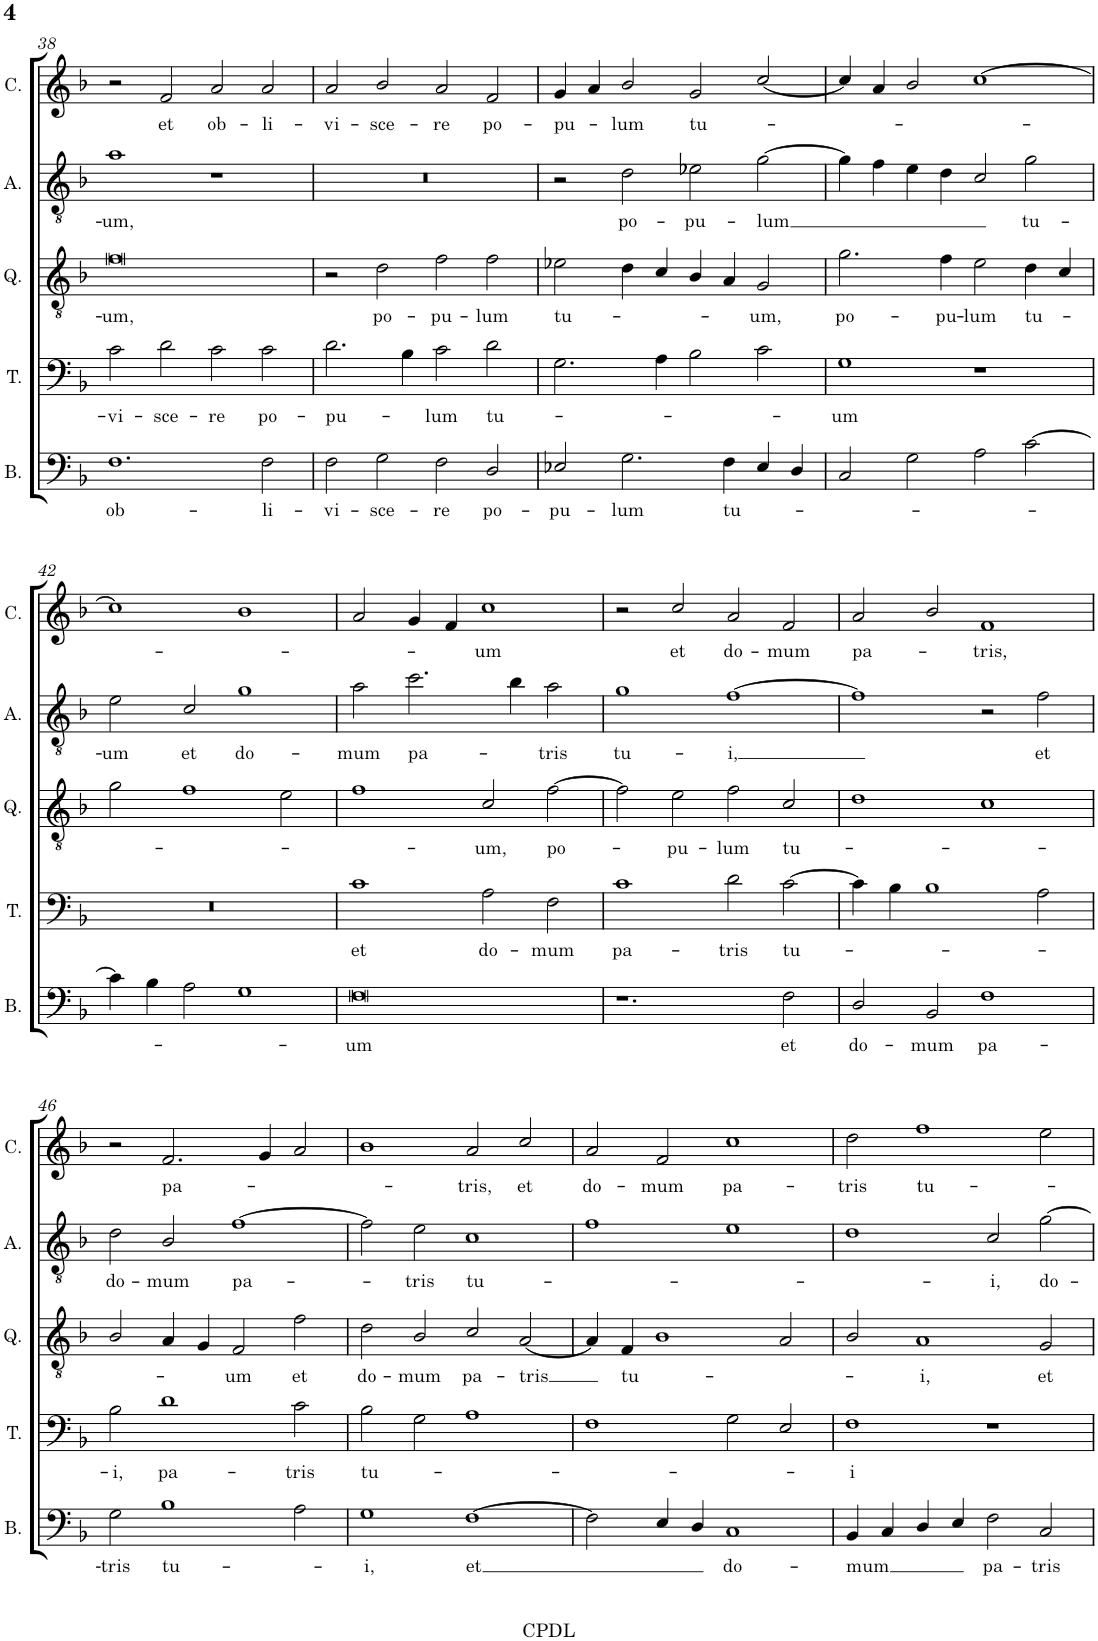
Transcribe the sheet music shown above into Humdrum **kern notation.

**kern	**text	**kern	**text	**kern	**text	**kern	**text	**kern	**text
*part5	*part5	*part4	*part4	*part3	*part3	*part2	*part2	*part1	*part1
*staff5	*staff5	*staff4	*staff4	*staff3	*staff3	*staff2	*staff2	*staff1	*staff1
*I"Bassus (F3)	*	*I"Tenor (C4)	*	*I"Quintus (C3)	*	*I"Altus (C2)	*	*I"Cantus (G2)	*
*I'B.	*	*I'T.	*	*I'Q.	*	*I'A.	*	*I'C.	*
!!LO:PB:g=z
*clefF4	*	*clefF4	*	*clefGv2	*	*clefGv2	*	*clefG2	*
*	*	*Trd7c12	*	*Trd7c12	*	*Trd7c12	*	*	*
*k[b-]	*	*k[b-]	*	*k[b-]	*	*k[b-]	*	*k[b-]	*
*F:	*	*F:	*	*F:	*	*F:	*	*F:	*
*M2/1	*	*M2/1	*	*M2/1	*	*M2/1	*	*M2/1	*
=38	=38	=38	=38	=38	=38	=38	=38	=38	=38
!	!LO:LY:b	!	!LO:LY:b	!	!LO:LY:b	!	!LO:LY:b	!	!
1.F	ob-	2c\	-vi-	0f	-um,	1a	-um,	2r	.
!	!	!	!LO:LY:b	!	!	!	!	!	!LO:LY:b
.	.	2d\	-sce-	.	.	.	.	2f/	et
!	!	!	!LO:LY:b	!	!	!	!	!	!LO:LY:b
.	.	2c\	-re	.	.	1r	.	2a/	ob-
!	!LO:LY:b	!	!LO:LY:b	!	!	!	!	!	!LO:LY:b
2F\	-li-	2c\	po-	.	.	.	.	2a/	-li-
=39	=39	=39	=39	=39	=39	=39	=39	=39	=39
!	!LO:LY:b	!	!LO:LY:b	!	!	!	!	!	!LO:LY:b
2F\	-vi-	2.d\	-pu-	2r	.	0r	.	2a/	-vi-
!	!LO:LY:b	!	!	!	!LO:LY:b	!	!	!	!LO:LY:b
2G\	-sce-	.	.	2d\	po-	.	.	2b-/	-sce-
.	.	4B-\	.	.	.	.	.	.	.
!	!LO:LY:b	!	!LO:LY:b	!	!LO:LY:b	!	!	!	!LO:LY:b
2F\	-re	2c\	-lum	2f\	-pu-	.	.	2a/	-re
!	!LO:LY:b	!	!LO:LY:b	!	!LO:LY:b	!	!	!	!LO:LY:b
2D/	po-	2d\	tu-	2f\	-lum	.	.	2f/	po-
=40	=40	=40	=40	=40	=40	=40	=40	=40	=40
!	!LO:LY:b	!	!	!	!LO:LY:b	!	!	!	!LO:LY:b
2E-X/	-pu-	2.G\	.	2e-X\	tu-	2r	.	4g/	-pu-
.	.	.	.	.	.	.	.	4a/	.
!	!LO:LY:b	!	!	!	!	!	!LO:LY:b	!	!LO:LY:b
2.G\	-lum	.	.	4d\	.	2d\	po-	2b-/	-lum
.	.	4A\	.	4c/	.	.	.	.	.
!	!	!	!	!	!	!	!LO:LY:b	!	!LO:LY:b
.	.	2B-\	.	4B-/	.	2e-X\	-pu-	2g/	tu-
!	!LO:LY:b	!	!	!	!	!	!	!	!
4F\	tu-	.	.	4A/	.	.	.	.	.
!	!	!	!	!	!LO:LY:b	!	!LO:LY:b	!	!
4E-/	.	2c\	.	2G/	-um,	[2g\	-lum	[2cc/	.
4D/	.	.	.	.	.	.	.	.	.
=41	=41	=41	=41	=41	=41	=41	=41	=41	=41
!	!	!	!LO:LY:b	!	!LO:LY:b	!	!	!	!
2C/	.	1G	-um	2.g\	po-	4g\]	.	4cc/]	.
.	.	.	.	.	.	4f\	.	4a/	.
2G\	.	.	.	.	.	4e\	.	2b-/	.
!	!	!	!	!	!LO:LY:b	!	!	!	!
.	.	.	.	4f\	-pu-	4d\	.	.	.
!	!	!	!	!	!LO:LY:b	!	!	!	!
2A\	.	1r	.	2e\	-lum	2c/	.	[1cc	.
!	!	!	!	!	!LO:LY:b	!	!LO:LY:b	!	!
[2c\	.	.	.	4d\	tu-	2g\	tu-	.	.
.	.	.	.	4c/	.	.	.	.	.
!!LO:LB:g=z
=42	=42	=42	=42	=42	=42	=42	=42	=42	=42
!	!	!	!	!	!	!	!LO:LY:b	!	!
4c\]	.	0r	.	2g\	.	2e\	-um	1cc]	.
4B-\	.	.	.	.	.	.	.	.	.
!	!	!	!	!	!	!	!LO:LY:b	!	!
2A\	.	.	.	1f	.	2c/	et	.	.
!	!	!	!	!	!	!	!LO:LY:b	!	!
1G	.	.	.	.	.	1g	do-	1b-	.
.	.	.	.	2e\	.	.	.	.	.
=43	=43	=43	=43	=43	=43	=43	=43	=43	=43
!	!LO:LY:b	!	!LO:LY:b	!	!	!	!LO:LY:b	!	!
0F	-um	1c	et	1f	.	2a\	-mum	2a/	.
!	!	!	!	!	!	!	!LO:LY:b	!	!
.	.	.	.	.	.	2.cc\	pa-	4g/	.
.	.	.	.	.	.	.	.	4f/	.
!	!	!	!LO:LY:b	!	!LO:LY:b	!	!	!	!LO:LY:b
.	.	2A\	do-	2c/	-um,	.	.	1cc	-um
.	.	.	.	.	.	4b-\	.	.	.
!	!	!	!LO:LY:b	!	!LO:LY:b	!	!LO:LY:b	!	!
.	.	2F\	-mum	[2f\	po-	2a\	-tris	.	.
=44	=44	=44	=44	=44	=44	=44	=44	=44	=44
!	!	!	!LO:LY:b	!	!	!	!LO:LY:b	!	!
1.r	.	1c	pa-	2f\]	.	1g	tu-	2r	.
!	!	!	!	!	!LO:LY:b	!	!	!	!LO:LY:b
.	.	.	.	2e\	-pu-	.	.	2cc/	et
!	!	!	!LO:LY:b	!	!LO:LY:b	!	!LO:LY:b	!	!LO:LY:b
.	.	2d\	-tris	2f\	-lum	[1f	-i,	2a/	do-
!	!LO:LY:b	!	!LO:LY:b	!	!LO:LY:b	!	!	!	!LO:LY:b
2F\	et	[2c\	tu-	2c/	tu-	.	.	2f/	-mum
=45	=45	=45	=45	=45	=45	=45	=45	=45	=45
!	!LO:LY:b	!	!	!	!	!	!	!	!LO:LY:b
2D/	do-	4c\]	.	1d	.	1f]	.	2a/	pa-
.	.	4B-\	.	.	.	.	.	.	.
!	!LO:LY:b	!	!	!	!	!	!	!	!
2BB-/	-mum	1B-	.	.	.	.	.	2b-/	.
!	!LO:LY:b	!	!	!	!	!	!	!	!LO:LY:b
1F	pa-	.	.	1c	.	2r	.	1f	-tris,
!	!	!	!	!	!	!	!LO:LY:b	!	!
.	.	2A\	.	.	.	2f\	et	.	.
!!LO:LB:g=z
=46	=46	=46	=46	=46	=46	=46	=46	=46	=46
!	!LO:LY:b	!	!LO:LY:b	!	!	!	!LO:LY:b	!	!
2G\	-tris	2B-\	-i,	2B-/	.	2d\	do-	2r	.
!	!LO:LY:b	!	!LO:LY:b	!	!	!	!LO:LY:b	!	!LO:LY:b
1B-	tu-	1d	pa-	4A/	.	2B-/	-mum	2.f/	pa-
.	.	.	.	4G/	.	.	.	.	.
!	!	!	!	!	!LO:LY:b	!	!LO:LY:b	!	!
.	.	.	.	2F/	-um	[1f	pa-	.	.
.	.	.	.	.	.	.	.	4g/	.
!	!	!	!LO:LY:b	!	!LO:LY:b	!	!	!	!
2A\	.	2c\	-tris	2f\	et	.	.	2a/	.
=47	=47	=47	=47	=47	=47	=47	=47	=47	=47
!	!LO:LY:b	!	!LO:LY:b	!	!LO:LY:b	!	!	!	!
1G	-i,	2B-\	tu-	2d\	do-	2f\]	.	1b-	.
!	!	!	!	!	!LO:LY:b	!	!LO:LY:b	!	!
.	.	2G\	.	2B-/	-mum	2e\	-tris	.	.
!	!LO:LY:b	!	!	!	!LO:LY:b	!	!LO:LY:b	!	!LO:LY:b
[1F	et	1A	.	2c/	pa-	1c	tu-	2a/	-tris,
!	!	!	!	!	!LO:LY:b	!	!	!	!LO:LY:b
.	.	.	.	[2A/	-tris	.	.	2cc/	et
=48	=48	=48	=48	=48	=48	=48	=48	=48	=48
!	!	!	!	!	!	!	!	!	!LO:LY:b
2F\]	.	1F	.	4A/]	.	1f	.	2a/	do-
!	!	!	!	!	!LO:LY:b	!	!	!	!
.	.	.	.	4F/	tu-	.	.	.	.
!	!	!	!	!	!	!	!	!	!LO:LY:b
4E/	.	.	.	1B-	.	.	.	2f/	-mum
4D/	.	.	.	.	.	.	.	.	.
!	!LO:LY:b	!	!	!	!	!	!	!	!LO:LY:b
1C	do-	2G\	.	.	.	1e	.	1cc	pa-
.	.	2E/	.	2A/	.	.	.	.	.
=49	=49	=49	=49	=49	=49	=49	=49	=49	=49
!	!LO:LY:b	!	!LO:LY:b	!	!	!	!	!	!LO:LY:b
4BB-/	-mum	1F	-i	2B-/	.	1d	.	2dd\	-tris
4C/	.	.	.	.	.	.	.	.	.
!	!	!	!	!	!LO:LY:b	!	!	!	!LO:LY:b
4D/	.	.	.	1A	-i,	.	.	1ff	tu-
4E/	.	.	.	.	.	.	.	.	.
!	!LO:LY:b	!	!	!	!	!	!LO:LY:b	!	!
2F\	pa-	1r	.	.	.	2c/	-i,	.	.
!	!LO:LY:b	!	!	!	!LO:LY:b	!	!LO:LY:b	!	!
2C/	-tris	.	.	2G/	et	[2g\	do-	2ee\	.
=	=	=	=	=	=	=	=	=	=
*-	*-	*-	*-	*-	*-	*-	*-	*-	*-
